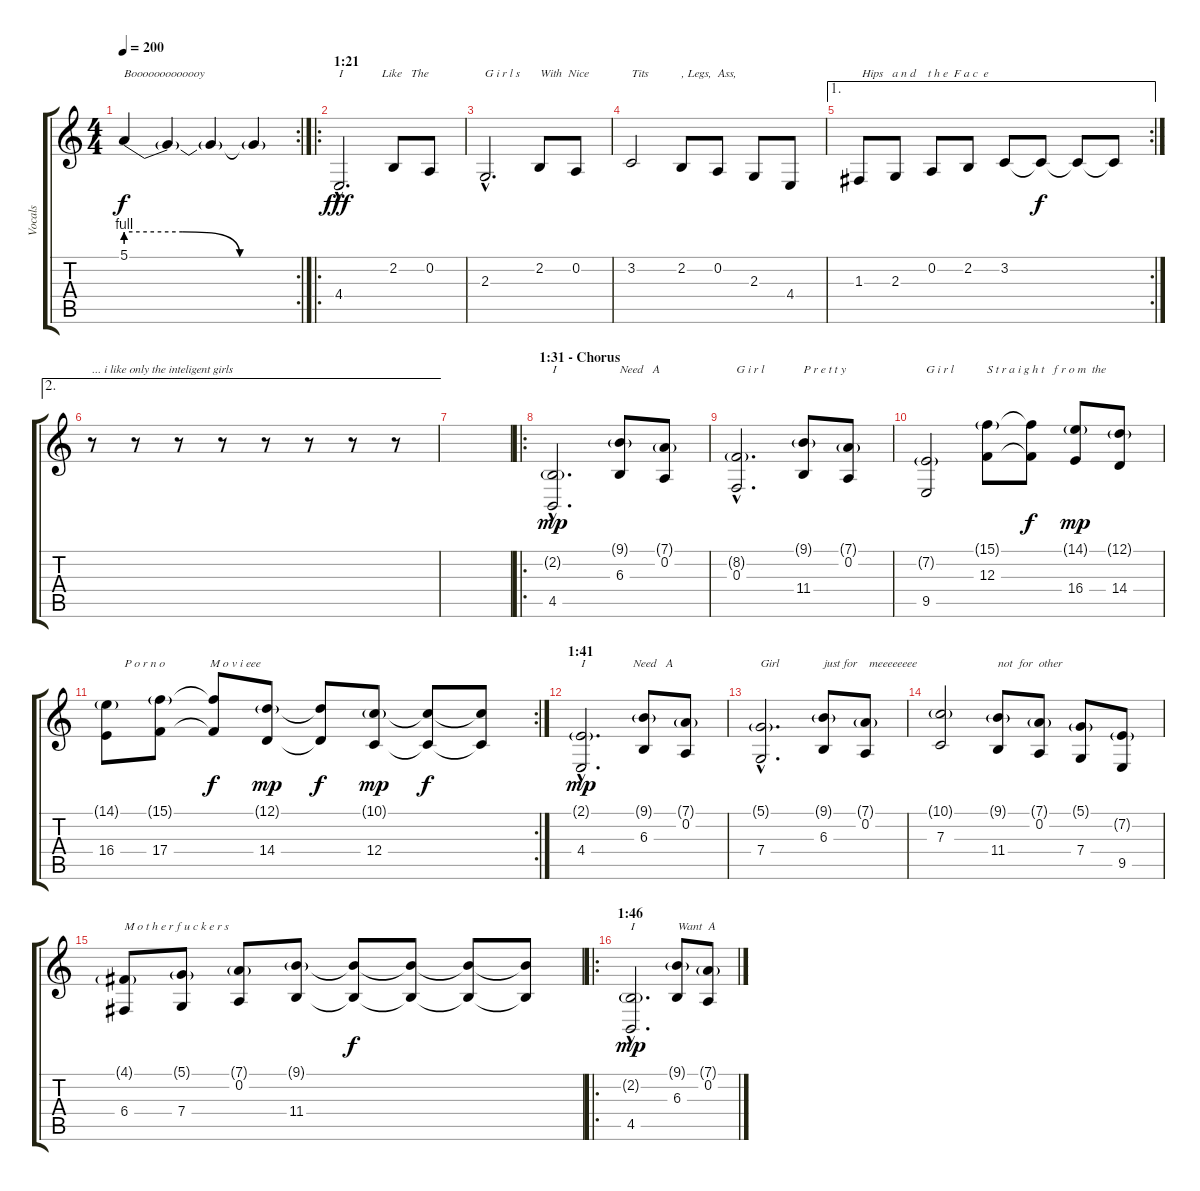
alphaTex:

\track ("Vocals" "Vocals") {instrument lead2sawtooth}
\staff {score tabs}
\tuning (D4 A3 F3 C3 G2 C2) {hide}
\rc 2
\ts (4 4)
\tempo 200
\clef g2
\ks c
5.1{be (custom 0 4 20 4 40 0 60 0)}.4{txt "Booooooooooooy" dy f} 5.1{t}.4 5.1{t}.4 5.1{t}.4 |
\ro
\section ("" "1:21")
4.4{hac}.2{d txt "I             Like   The" dy fff} 2.2.8 0.2.8 |
2.3{hac}.2{d txt "G i r l s"} 2.2.8{txt "With  Nice"} 0.2.8 |
3.2.2{txt "Tits"} 2.2.8{txt ", Legs,  Ass,   "} 0.2.8 2.3.8 4.4.8 |
\ae 1
\rc 2
1.3.8{txt " Hips   a n d    t h e  F a c  e"} 2.3.8 0.2.8 2.2.8 3.2.8 3.2{t}.8{dy f} 3.2{t}.8 3.2{t}.8 |
\ae 2
r.8{txt "... i like only the inteligent girls"} r.8 r.8 r.8 r.8 r.8 r.8 r.8 |
|
\ro
\section ("" "1:31 - Chorus")
(2.2{g hac} 4.5{hac}).2{d txt "I" dy mp} (9.1{g} 6.3).8{txt "Need   A"} (7.1{g} 0.2).8 |
(8.2{g hac} 0.3{hac}).2{d txt "G i r l"} (9.1{g} 11.4).8{txt "P r e t t y"} (7.1{g} 0.2).8 |
(7.2{g} 9.5).2{txt "G i r l"} (15.1{g} 12.3).8{txt "S t r a i g h t   f r o m  the"} (15.1{t} 12.3{t}).8{dy f} (14.1{g} 16.4).8{dy mp} (12.1{g} 14.4).8 |
\rc 2
(14.1{g} 16.4).8{txt "      P o r n o               M o v i eee"} (15.1{g} 17.4).8 (15.1{t} 17.4{t}).8{dy f} (12.1{g} 14.4).8{dy mp} (12.1{t} 14.4{t}).8{dy f} (10.1{g} 12.4).8{dy mp} (10.1{t} 12.4{t}).8{dy f} (10.1{t} 12.4{t}).8 |
\section ("" "1:41")
(2.1{g hac} 4.4{hac}).2{d txt "I                Need   A" dy mp} (9.1{g} 6.3).8 (7.1{g} 0.2).8 |
(5.1{g hac} 7.4{hac}).2{d txt "Girl"} (9.1{g} 6.3).8{txt "just for    meeeeeeee"} (7.1{g} 0.2).8 |
(10.1{g} 7.3).2 (9.1{g} 11.4).8{txt "not  for  other"} (7.1{g} 0.2).8 (5.1{g} 7.4).8 (7.2{g} 9.5).8 |
(4.1{g} 6.4).8{txt "M o t h e r f u c k e r s"} (5.1{g} 7.4).8 (7.1{g} 0.2).8 (9.1{g} 11.4).8 (9.1{t} 11.4{t}).8{dy f} (9.1{t} 11.4{t}).8 (9.1{t} 11.4{t}).8 (9.1{t} 11.4{t}).8 |
\ro
\section ("" "1:46")
(2.2{g hac} 4.5{hac}).2{d txt "I" dy mp} (9.1{g} 6.3).8{txt "Want  A"} (7.1{g} 0.2).8
